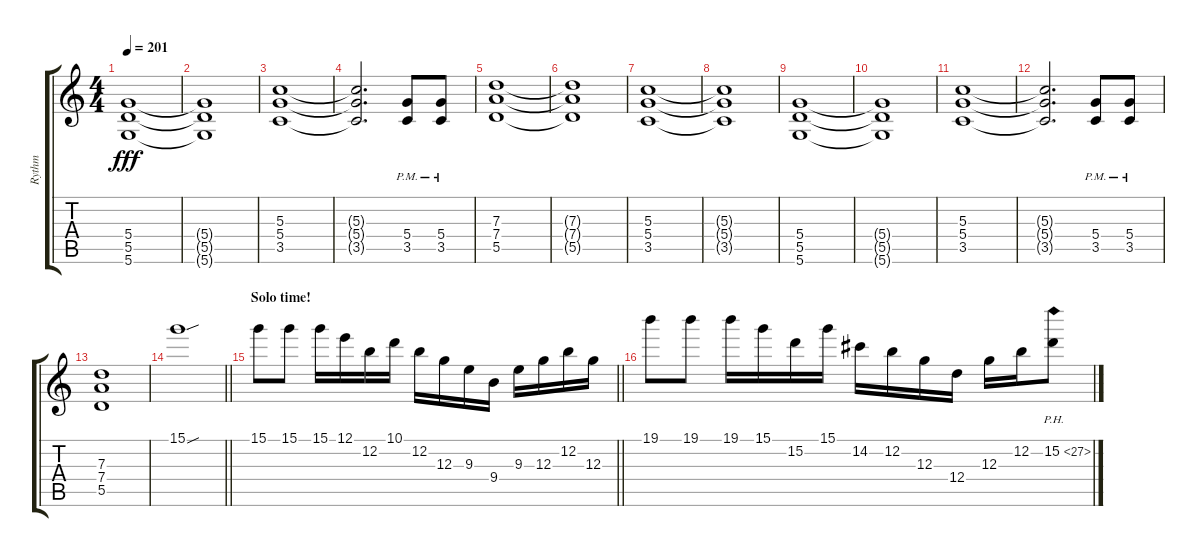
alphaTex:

\track ("Rythm" "Rythm") {instrument distortionguitar}
\staff {score tabs}
\tuning (E4 B3 G3 D3 A2 D2) {hide}
\ts (4 4)
\tempo 201
\clef g2
\ks c
(5.4 5.5 5.6).1{dy fff} |
(5.4{t} 5.5{t} 5.6{t}).1 |
(5.3 5.4 3.5).1 |
(5.3{t} 5.4{t} 3.5{t}).2{d} (5.4{pm} 3.5{pm}).8 (5.4{pm} 3.5{pm}).8 |
(7.3 7.4 5.5).1 |
(7.3{t} 7.4{t} 5.5{t}).1 |
(5.3 5.4 3.5).1 |
(5.3{t} 5.4{t} 3.5{t}).1 |
(5.4 5.5 5.6).1 |
(5.4{t} 5.5{t} 5.6{t}).1 |
(5.3 5.4 3.5).1 |
(5.3{t} 5.4{t} 3.5{t}).2{d} (5.4{pm} 3.5{pm}).8 (5.4{pm} 3.5{pm}).8 |
(7.3 7.4 5.5).1 |
\barLineRight lightlight
15.1{sou}.1 |
\section ("" "Solo time!")
\barLineRight lightlight
15.1.8 15.1.8 15.1.16 12.1.16 12.2.16 10.1.16 12.2.16 12.3.16 9.3.16 9.4.16 9.3.16 12.3.16 12.2.16 12.3.16 |
19.1.8 19.1.8 19.1.16 15.1.16 15.2.16 15.1.16 14.2.16 12.2.16 12.3.16 12.4.16 12.3.16 12.2.16 15.2{ph 12}.8
